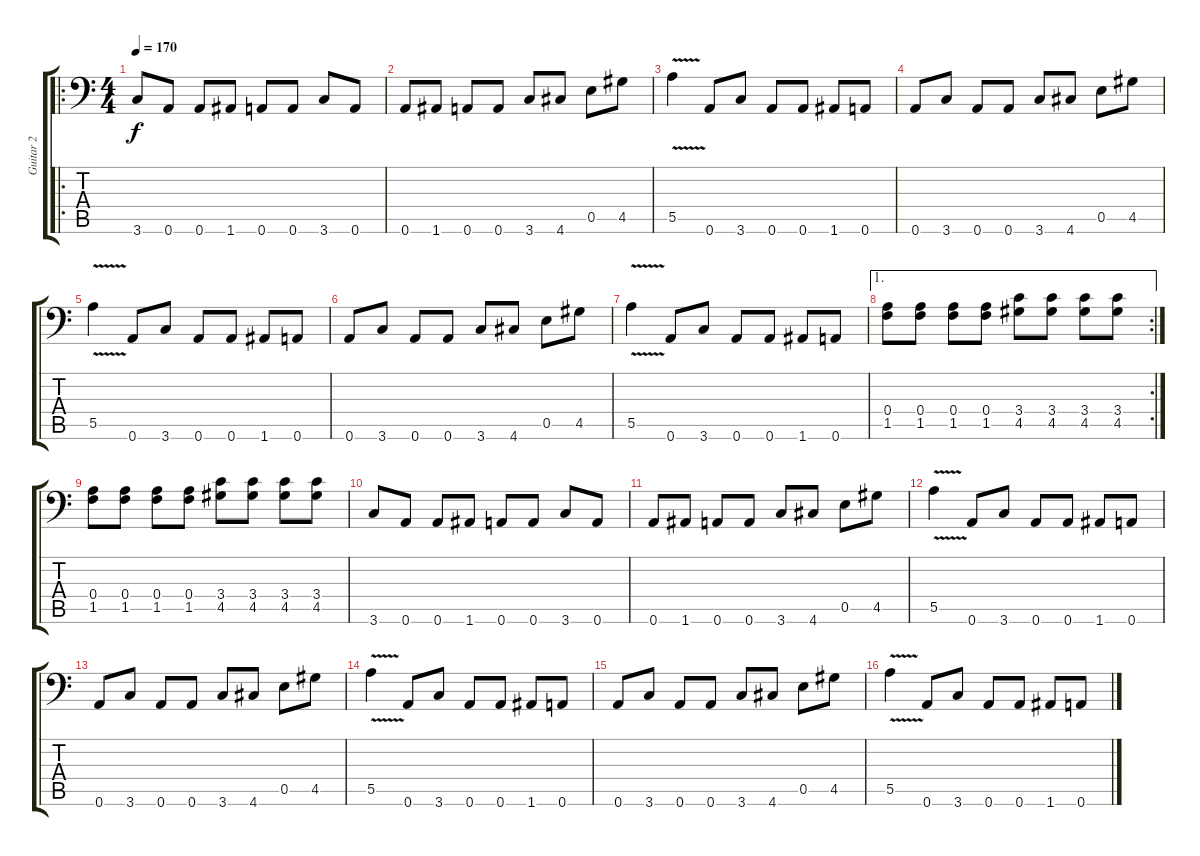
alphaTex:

\track ("Guitar 2" "Guitar 2") {instrument distortionguitar}
\staff {score tabs}
\tuning (B3 Gb3 D3 A2 E2 A1) {hide}
\ro
\ts (4 4)
\tempo 170
\clef f4
\ks c
3.6.8{dy f} 0.6.8 0.6.8 1.6.8 0.6.8 0.6.8 3.6.8 0.6.8 |
0.6.8 1.6.8 0.6.8 0.6.8 3.6.8 4.6.8 0.5.8 4.5.8 |
5.5{v}.4 0.6.8 3.6.8 0.6.8 0.6.8 1.6.8 0.6.8 |
0.6.8 3.6.8 0.6.8 0.6.8 3.6.8 4.6.8 0.5.8 4.5.8 |
5.5{v}.4 0.6.8 3.6.8 0.6.8 0.6.8 1.6.8 0.6.8 |
0.6.8 3.6.8 0.6.8 0.6.8 3.6.8 4.6.8 0.5.8 4.5.8 |
5.5{v}.4 0.6.8 3.6.8 0.6.8 0.6.8 1.6.8 0.6.8 |
\ae 1
\rc 2
(0.4 1.5).8 (0.4 1.5).8 (0.4 1.5).8 (0.4 1.5).8 (3.4 4.5).8 (3.4 4.5).8 (3.4 4.5).8 (3.4 4.5).8 |
(0.4 1.5).8 (0.4 1.5).8 (0.4 1.5).8 (0.4 1.5).8 (3.4 4.5).8 (3.4 4.5).8 (3.4 4.5).8 (3.4 4.5).8 |
3.6.8 0.6.8 0.6.8 1.6.8 0.6.8 0.6.8 3.6.8 0.6.8 |
0.6.8 1.6.8 0.6.8 0.6.8 3.6.8 4.6.8 0.5.8 4.5.8 |
5.5{v}.4 0.6.8 3.6.8 0.6.8 0.6.8 1.6.8 0.6.8 |
0.6.8 3.6.8 0.6.8 0.6.8 3.6.8 4.6.8 0.5.8 4.5.8 |
5.5{v}.4 0.6.8 3.6.8 0.6.8 0.6.8 1.6.8 0.6.8 |
0.6.8 3.6.8 0.6.8 0.6.8 3.6.8 4.6.8 0.5.8 4.5.8 |
5.5{v}.4 0.6.8 3.6.8 0.6.8 0.6.8 1.6.8 0.6.8
